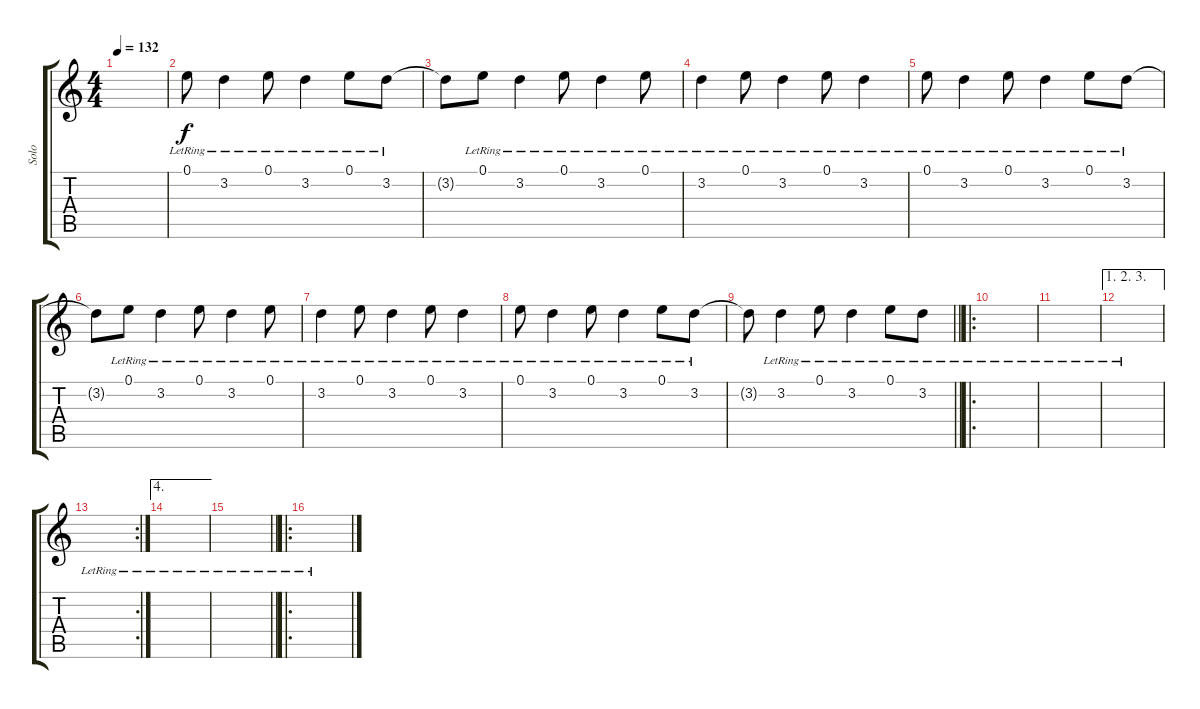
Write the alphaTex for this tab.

\track ("Solo" "Solo") {instrument acousticguitarsteel}
\staff {score tabs}
\tuning (E4 B3 G3 D3 A2 E2) {hide}
\ts (4 4)
\tempo 132
\clef g2
\ks c
|
0.1{lr}.8{volume 12} 3.2{lr}.4 0.1{lr}.8 3.2{lr}.4 0.1{lr}.8 3.2{lr}.8 |
3.2{t}.8 0.1{lr}.8 3.2{lr}.4 0.1{lr}.8 3.2{lr}.4 0.1{lr}.8 |
3.2{lr}.4 0.1{lr}.8 3.2{lr}.4 0.1{lr}.8 3.2{lr}.4 |
0.1{lr}.8 3.2{lr}.4 0.1{lr}.8 3.2{lr}.4 0.1{lr}.8 3.2{lr}.8 |
3.2{t}.8 0.1{lr}.8 3.2{lr}.4 0.1{lr}.8 3.2{lr}.4 0.1{lr}.8 |
3.2{lr}.4 0.1{lr}.8 3.2{lr}.4 0.1{lr}.8 3.2{lr}.4 |
0.1{lr}.8 3.2{lr}.4 0.1{lr}.8 3.2{lr}.4 0.1{lr}.8 3.2{lr}.8 |
\barLineRight lightlight
3.2{t}.8 3.2{lr}.4 0.1{lr}.8 3.2{lr}.4 0.1{lr}.8 3.2{lr}.8 |
\ro
|
|
\ae (1 2 3)
|
\rc 2
|
\ae 4
|
\barLineRight lightlight
|
\ro
